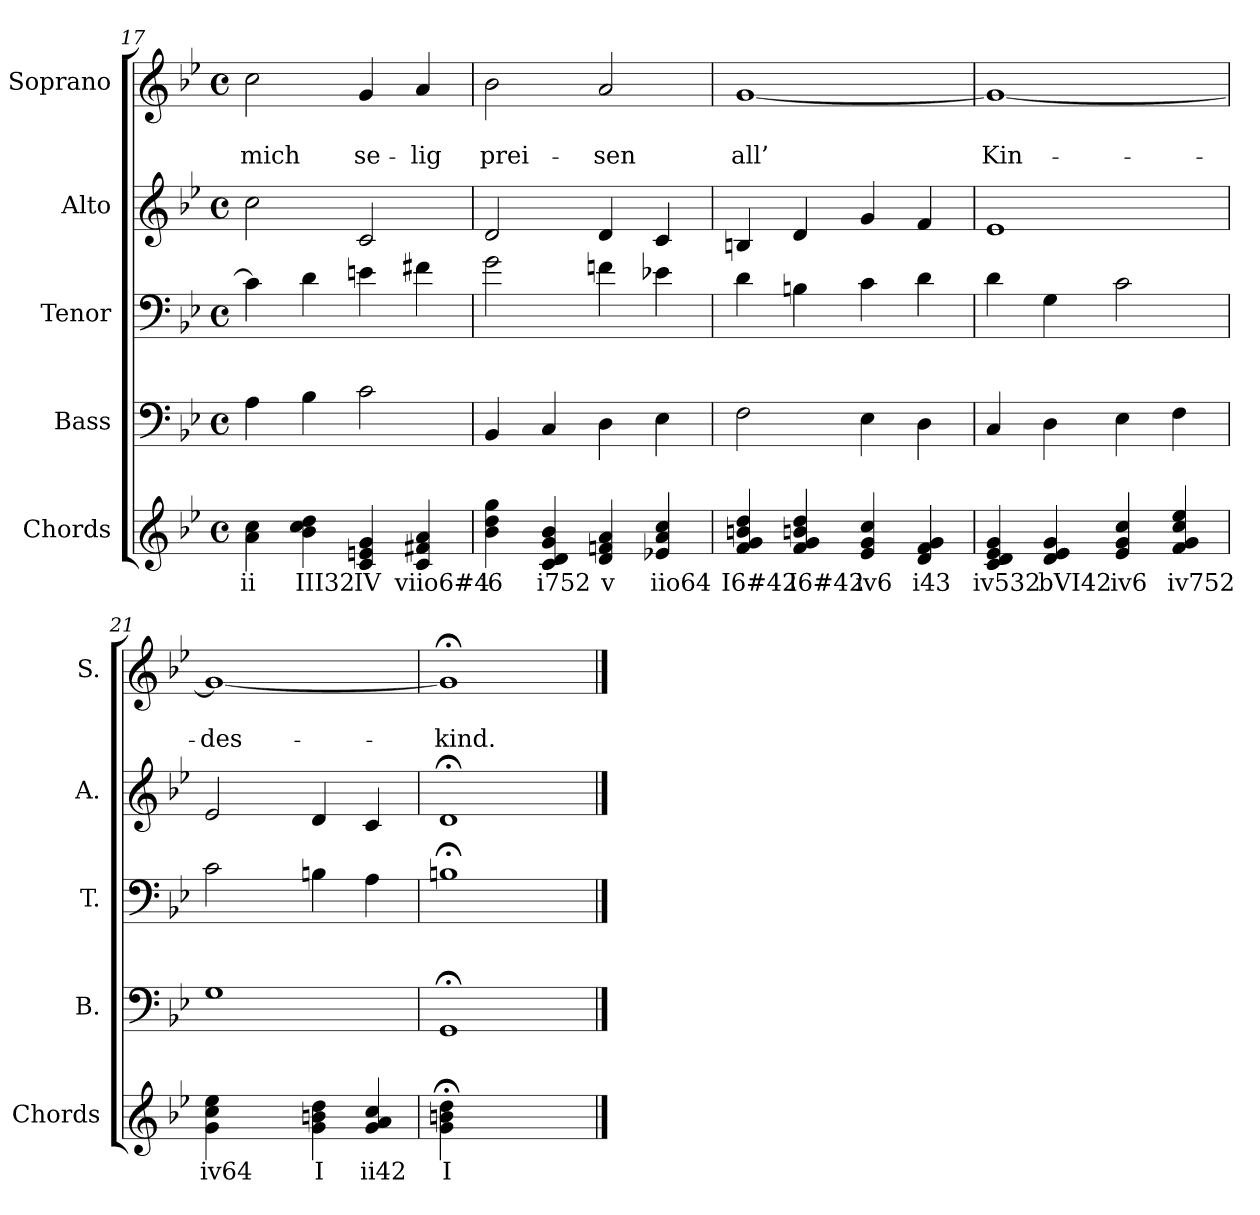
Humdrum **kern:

**kern	**text	**kern	**kern	**kern	**kern	**text	**text
*part5	*part5	*part4	*part3	*part2	*part1	*part1	*part1
*staff5	*staff5	*staff4	*staff3	*staff2	*staff1	*staff1	*staff1
*I"Chords	*	*I"Bass	*I"Tenor	*I"Alto	*I"Soprano	*	*
*I'Chords	*	*I'B.	*I'T.	*I'A.	*I'S.	*	*
*clefG2	*	*clefF4	*clefF4	*clefG2	*clefG2	*	*
*k[b-e-]	*	*k[b-e-]	*k[b-e-]	*k[b-e-]	*k[b-e-]	*	*
*g:	*	*g:	*g:	*g:	*g:	*	*
*M4/4	*	*M4/4	*M4/4	*M4/4	*M4/4	*	*
*met(c)	*	*met(c)	*met(c)	*met(c)	*met(c)	*	*
=17	=17	=17	=17	=17	=17	=17	=17
4ai 4cci	ii	4A\	4c\]	2cc\	2cc\	.	mich
4b-i 4cci 4ddi	III32	4B-\	4d\	.	.	.	.
4ci 4eni 4gi	IV	2c\	4en\	2c/	4g/	.	se-
4ci 4f#Xi 4ai	viio6#4	.	4f#X\	.	4a/	.	-lig
=18	=18	=18	=18	=18	=18	=18	=18
4b-i 4ddi 4ggi	i6	4BB-/	2g\	2d/	2b-\	.	prei-
4ci 4di 4gi 4b-i	i752	4C/	.	.	.	.	.
4di 4fni 4ai	v	4D\	4fn\	4d/	2a/	.	-sen
4e-Xi 4ai 4cci	iio64	4E-\	4e-X\	4c/	.	.	.
=19	=19	=19	=19	=19	=19	=19	=19
4fi 4gi 4bni 4ddi	I6#42	2F\	4d\	4Bn/	[1g	.	all’
4fi 4gi 4bni 4ddi	I6#42	.	4Bn\	4d/	.	.	.
4e-i 4gi 4cci	iv6	4E-\	4c\	4g/	.	.	.
4di 4fi 4gi	i43	4D\	4d\	4f/	.	.	.
=20	=20	=20	=20	=20	=20	=20	=20
4ci 4di 4e-i 4gi	iv532	4C/	4d\	1e-	1g_	.	Kin-
4di 4e-i 4gi	bVI42	4D\	4G\	.	.	.	.
4e-i 4gi 4cci	iv6	4E-\	2c\	.	.	.	.
4fi 4gi 4cci 4ee-i	iv752	4F\	.	.	.	.	.
=21	=21	=21	=21	=21	=21	=21	=21
4gi 4cci 4ee-i	iv64	1G	2c\	2e-/	1g_	.	-des-
4ryy	.	.	.	.	.	.	.
4gi 4bni 4ddi	I	.	4Bn\	4d/	.	.	.
4gi 4ai 4cci	ii42	.	4A\	4c/	.	.	.
=22	=22	=22	=22	=22	=22	=22	=22
4gi;< 4bni;< 4ddi;<	I	1GG;<	1Bn;<	1d;<	1g;<]	.	-kind.
2.ryy	.	.	.	.	.	.	.
==	==	==	==	==	==	==	==
*-	*-	*-	*-	*-	*-	*-	*-
